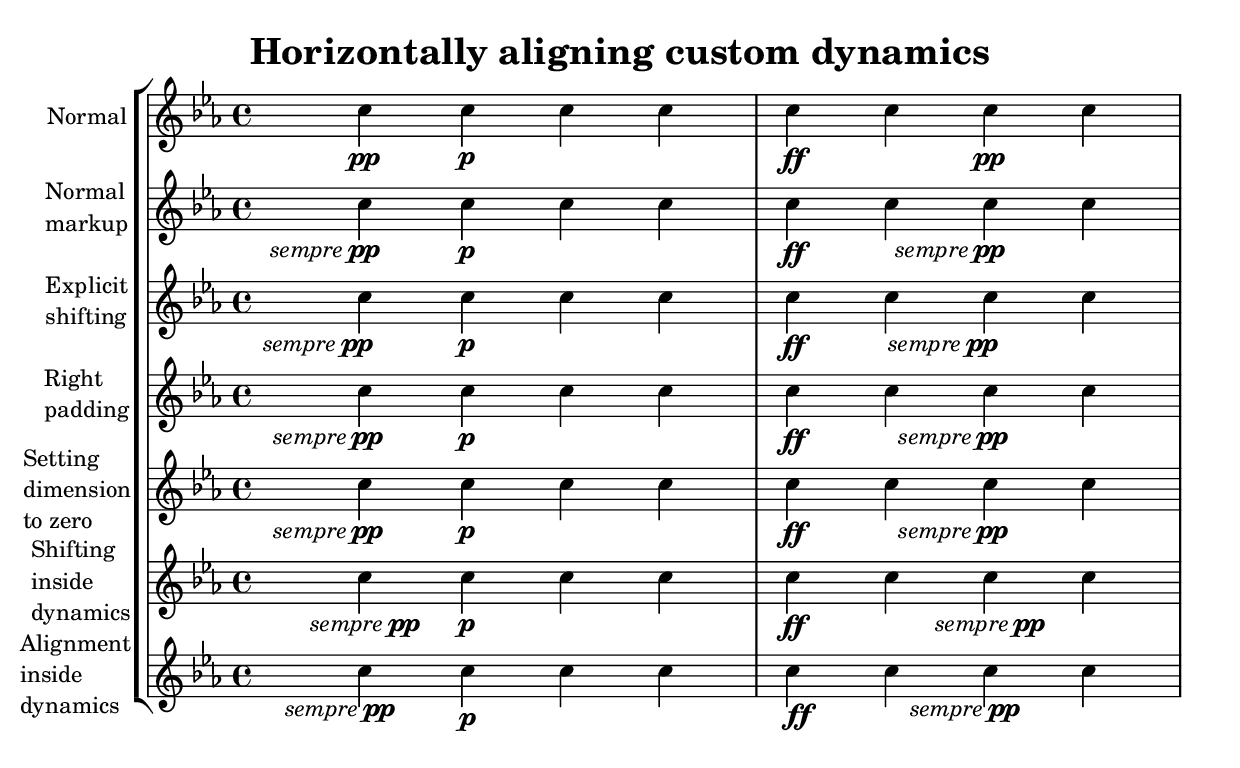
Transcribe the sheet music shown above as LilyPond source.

%% Do not edit this file; it is automatically
%% generated from LSR http://lsr.dsi.unimi.it
%% This file is in the public domain.
\version "2.12.2"

\header {
  lsrtags = "expressive-marks, tweaks-and-overrides"

  texidoc = "
Some dynamic expressions involve additional text, like @qq{sempre pp}.
Since dynamics are usually centered under the note, the \\pp would be
displayed way after the note it applies to.

To correctly align the @qq{sempre pp} horizontally, so that it is
aligned as if it were only the \\pp, there are several approaches:

* Simply use @code{\\once\\override DynamicText #'X-offset = #-9.2}
before the note with the dynamics to manually shift it to the correct
position. Drawback: This has to be done manually each time you use that
dynamic markup... * Add some padding (@code{#:hspace 7.1}) into the
definition of your custom dynamic mark, so that after lilypond
center-aligns it, it is already correctly aligned. Drawback: The
padding really takes up that space and does not allow any other markup
or dynamics to be shown in that position.

* Shift the dynamic script @code{\\once\\override ... #'X-offset = ..}.
Drawback: @code{\\once\\override} is needed for every invocation!

* Set the dimensions of the additional text to 0 (using
@code{#:with-dimensions '(0 . 0) '(0 . 0)}). Drawback: To LilyPond
@qq{sempre} has no extent, so it might put other stuff there and create
collisions (which are not detected by the collision detection!). Also,
there seems to be some spacing, so it's not exactly the same alignment
as without the additional text

* Add an explicit shifting directly inside the scheme function for the
dynamic-script.

* Set an explicit alignment inside the dynamic-script. By default, this
won't have any effect, only if one sets X-offset! Drawback: One needs
to set @code{DynamicText #'X-offset}, which will apply to all dynamic
texts! Also, it is aligned at the right edge of the additional text,
not at the center of pp.




"
  doctitle = "Horizontally aligning custom dynamics (e.g. \"sempre pp\" \"piu f\" \"subito p\")"
} % begin verbatim

\header { title = "Horizontally aligning custom dynamics" }

\paper { ragged-right = ##f }

% Solution 1: Using a simple markup with a particular halign value
% Drawback: It's a markup, not a dynamic command, so \dynamicDown
%           etc. will have no effect
semppMarkup = \markup { \halign #1.4 \italic "sempre" \dynamic "pp" }

% Solution 2: Using a dynamic script & shifting with
%             \once \override ... #'X-offset = ..
% Drawback: \once \override needed for every invocation
semppK =
#(make-dynamic-script
  (markup #:line
          (#:normal-text
           #:italic "sempre"
           #:dynamic "pp")))

% Solution 3: Padding the dynamic script so the center-alignment
%             puts it at the correct position
% Drawback: the padding really reserves the space, nothing else can be there
semppT =
#(make-dynamic-script
  (markup #:line
          (#:normal-text
           #:italic "sempre"
           #:dynamic "pp"
           #:hspace 7.1)))

% Solution 4: Dynamic, setting the dimensions of the additional text to 0
% Drawback: To lilypond "sempre" has no extent, so it might put
%           other stuff there => collisions
% Drawback: Also, there seems to be some spacing, so it's not exactly the
%           same alignment as without the additional text
semppM =
#(make-dynamic-script
  (markup #:line
          (#:with-dimensions '(0 . 0) '(0 . 0)
                             #:right-align
                             #:normal-text
                             #:italic "sempre"
                             #:dynamic "pp")))

% Solution 5: Dynamic with explicit shifting inside the scheme function
semppG =
#(make-dynamic-script
  (markup #:hspace 0
          #:translate '(-18.85 . 0)
          #:line (#:normal-text
                  #:italic "sempre"
                  #:dynamic "pp")))

% Solution 6: Dynamic with explicit alignment. This has only effect
%             if one sets X-offset!
% Drawback: One needs to set DynamicText #'X-offset!
% Drawback: Aligned at the right edge of the additional text,
%           not at the center of pp
semppMII =
#(make-dynamic-script
  (markup #:line (#:right-align
                  #:normal-text
                  #:italic "sempre"
                  #:dynamic "pp")))

\context StaffGroup <<
  \context Staff = "s" <<
    \set Staff.instrumentName = #"Normal"
    \relative c'' {
      \key es \major
      c4\pp c\p c c | c\ff c c\pp c
    }
  >>
  \context Staff = "sMarkup" <<
    \set Staff.instrumentName = \markup \column { Normal markup }
    \relative c'' {
      \key es \major
      c4-\semppMarkup c\p c c | c\ff c c-\semppMarkup c
    }
  >>
  \context Staff = "sK" <<
    \set Staff.instrumentName = \markup \column { Explicit shifting }
    \relative c'' {
      \key es \major
      \once \override DynamicText #'X-offset = #-9.2
      c4\semppK c\p c c
      c4\ff c
      \once \override DynamicText #'X-offset = #-9.2
      c4\semppK c
    }
  >>
  \context Staff = "sT" <<
    \set Staff.instrumentName = \markup \column { Right padding }
    \relative c'' {
      \key es \major
      c4\semppT c\p c c | c\ff c c\semppT c
    }
  >>
  \context Staff = "sM" <<
    \set Staff.instrumentName = \markup \column { Setting dimension "to zero" }
    \relative c'' {
      \key es \major
      c4\semppM c\p c c | c\ff c c\semppM c
    }
  >>
  \context Staff = "sG" <<
    \set Staff.instrumentName = \markup \column { Shifting inside dynamics }
    \relative c'' {
      \key es \major
      c4\semppG c\p c c | c\ff c c\semppG c
    }
  >>
  \context Staff = "sMII" <<
    \set Staff.instrumentName = \markup \column { Alignment inside dynamics }
    \relative c'' {
      \key es \major
      % Setting to ##f (false) gives the same result
      \override DynamicText #'X-offset = #0
      c4\semppMII c\p c c | c\ff c c\semppMII c
    }
  >>
>>

